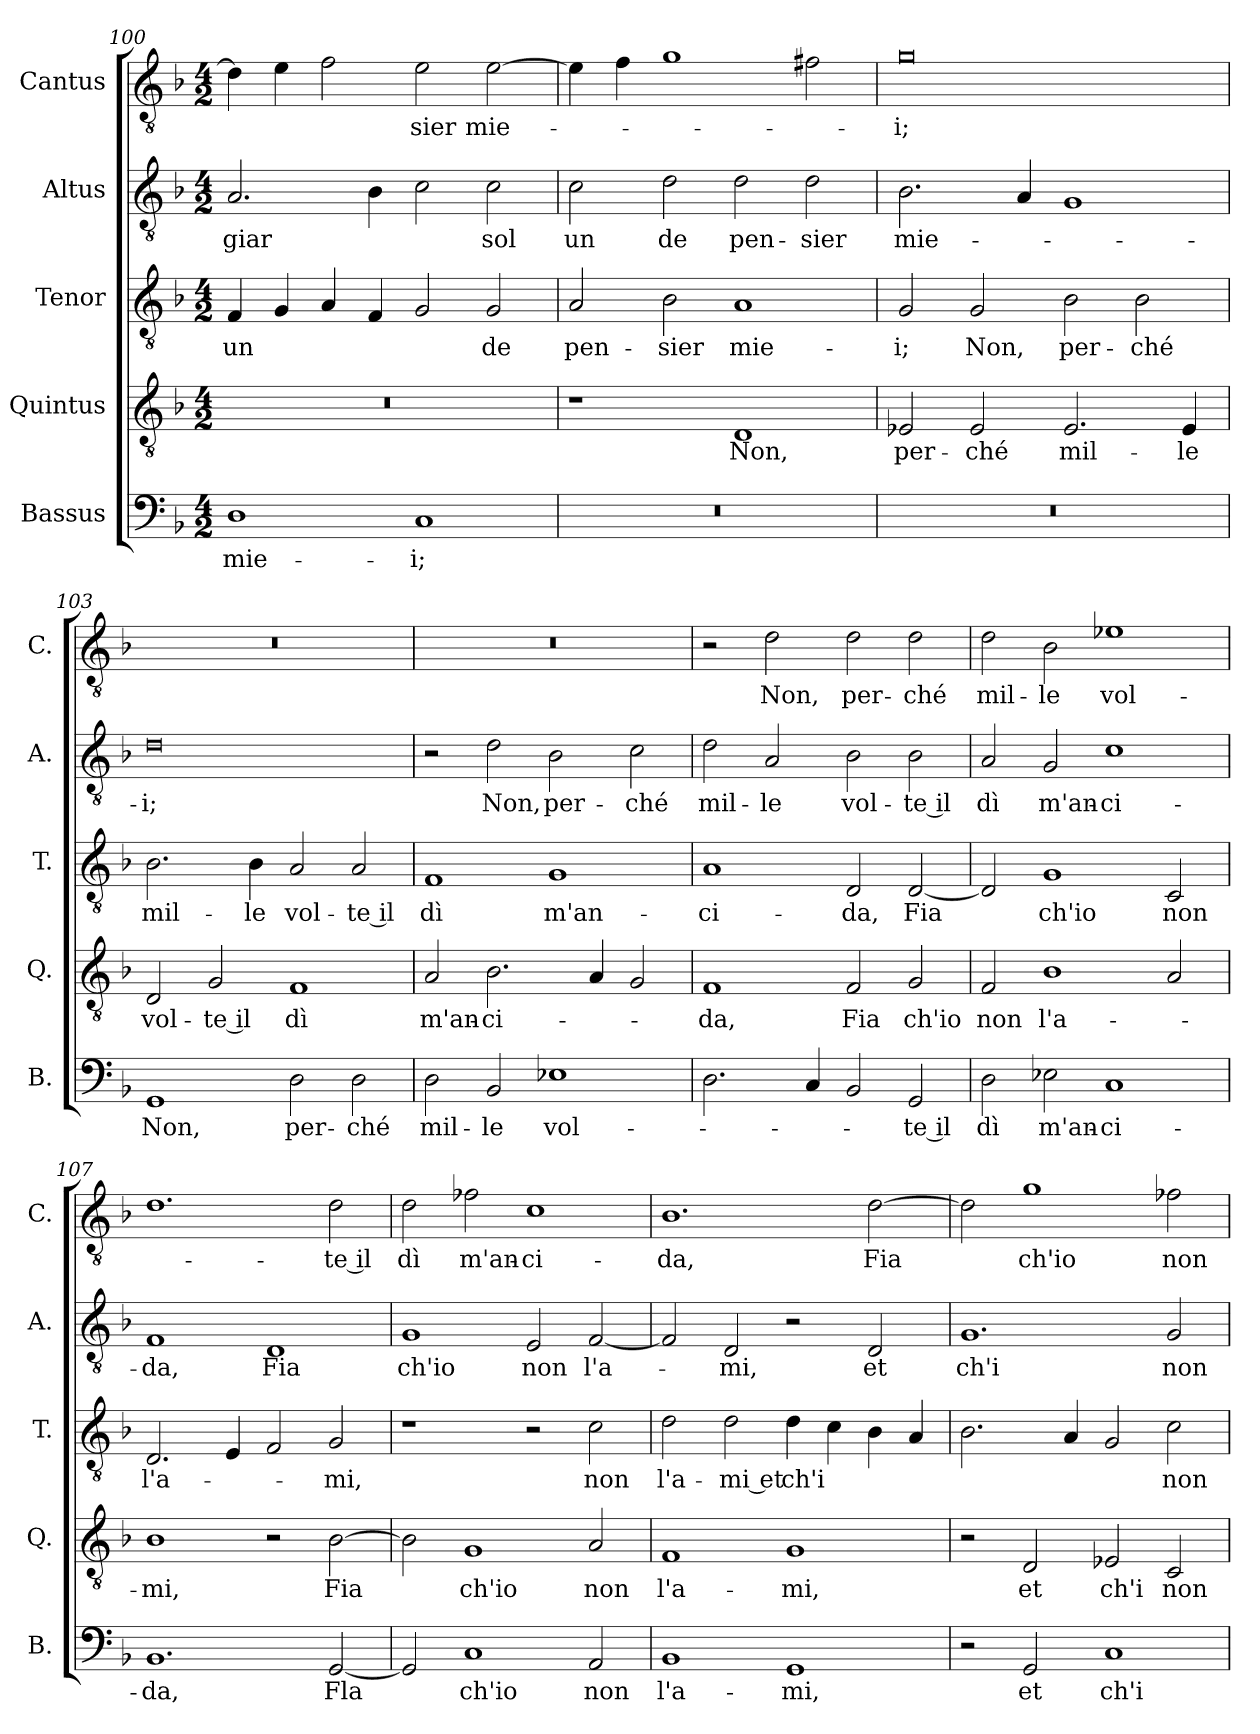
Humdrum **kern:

**kern	**text	**kern	**text	**kern	**text	**kern	**text	**kern	**text
*part5	*part5	*part4	*part4	*part3	*part3	*part2	*part2	*part1	*part1
*staff5	*staff5	*staff4	*staff4	*staff3	*staff3	*staff2	*staff2	*staff1	*staff1
*I"Bassus	*	*I"Quintus	*	*I"Tenor	*	*I"Altus	*	*I"Cantus	*
*I'B.	*	*I'Q.	*	*I'T.	*	*I'A.	*	*I'C.	*
*clefF4	*	*clefGv2	*	*clefGv2	*	*clefGv2	*	*clefGv2	*
*k[b-]	*	*k[b-]	*	*k[b-]	*	*k[b-]	*	*k[b-]	*
*M4/2	*	*M4/2	*	*M4/2	*	*M4/2	*	*M4/2	*
=100	=100	=100	=100	=100	=100	=100	=100	=100	=100
1D	mie-	0r	.	4F/	un	2.A/	-giar	4d\]	.
.	.	.	.	4G/	.	.	.	4e\	.
.	.	.	.	4A/	.	.	.	2f\	.
.	.	.	.	4F/	.	4B-\	.	.	.
1C	-i;	.	.	2G/	.	2c\	.	2e\	-sier
.	.	.	.	2G/	de	2c\	sol	[2e\	mie-
=101	=101	=101	=101	=101	=101	=101	=101	=101	=101
0r	.	1r	.	2A/	pen-	2c\	un	4e\]	.
.	.	.	.	.	.	.	.	4f\	.
.	.	.	.	2B-\	-sier	2d\	de	1g	.
.	.	1D	Non,	1A	mie-	2d\	pen-	.	.
.	.	.	.	.	.	2d\	-sier	2f#X\	.
=102	=102	=102	=102	=102	=102	=102	=102	=102	=102
0r	.	2E-X/	per-	2G/	-i;	2.B-\	mie-	0g	-i;
.	.	2E-/	-ché	2G/	Non,	.	.	.	.
.	.	.	.	.	.	4A/	.	.	.
.	.	2.E-/	mil-	2B-\	per-	1G	.	.	.
.	.	.	.	2B-\	-ché	.	.	.	.
.	.	4E-/	-le	.	.	.	.	.	.
=103	=103	=103	=103	=103	=103	=103	=103	=103	=103
1GG	Non,	2D/	vol-	2.B-\	mil-	0d	-i;	0r	.
.	.	2G/	-te il	.	.	.	.	.	.
.	.	.	.	4B-\	-le	.	.	.	.
2D\	per-	1F	dì	2A/	vol-	.	.	.	.
2D\	-ché	.	.	2A/	-te il	.	.	.	.
!!LO:PB:g=z
=104	=104	=104	=104	=104	=104	=104	=104	=104	=104
2D\	mil-	2A/	m'an-	1F	dì	2r	.	0r	.
2BB-/	-le	2.B-\	-ci-	.	.	2d\	Non,	.	.
1E-X	vol-	.	.	1G	m'an-	2B-\	per-	.	.
.	.	4A/	.	.	.	.	.	.	.
.	.	2G/	.	.	.	2c\	-ché	.	.
=105	=105	=105	=105	=105	=105	=105	=105	=105	=105
2.D\	.	1F	-da,	1A	-ci-	2d\	mil-	2r	.
.	.	.	.	.	.	2A/	-le	2d\	Non,
4C/	.	.	.	.	.	.	.	.	.
2BB-/	.	2F/	Fia	2D/	-da,	2B-\	vol-	2d\	per-
2GG/	-te il	2G/	ch'io	[2D/	Fia	2B-\	-te il	2d\	-ché
=106	=106	=106	=106	=106	=106	=106	=106	=106	=106
2D\	dì	2F/	non	2D/]	.	2A/	dì	2d\	mil-
2E-X\	m'an-	1B-	l'a-	1G	ch'io	2G/	m'an-	2B-\	-le
1C	-ci-	.	.	.	.	1c	-ci-	1e-X	vol-
.	.	2A/	.	2C/	non	.	.	.	.
=107	=107	=107	=107	=107	=107	=107	=107	=107	=107
1.BB-	-da,	1B-	-mi,	2.D/	l'a-	1F	-da,	1.d	.
.	.	.	.	4E/	.	.	.	.	.
.	.	2r	.	2F/	.	1D	Fia	.	.
[2GG/	Fla	[2B-\	Fia	2G/	-mi,	.	.	2d\	-te il
=108	=108	=108	=108	=108	=108	=108	=108	=108	=108
2GG/]	.	2B-\]	.	1r	.	1G	ch'io	2d\	dì
1C	ch'io	1G	ch'io	.	.	.	.	2f-X\	m'an-
.	.	.	.	2r	.	2E/	non	1c	-ci-
2AA/	non	2A/	non	2c\	non	[2F/	l'a-	.	.
=109	=109	=109	=109	=109	=109	=109	=109	=109	=109
1BB-	l'a-	1F	l'a-	2d\	l'a-	2F/]	.	1.B-	-da,
.	.	.	.	2d\	-mi et	2D/	-mi,	.	.
1GG	-mi,	1G	-mi,	4d\	ch'i	2r	.	.	.
.	.	.	.	4c\	.	.	.	.	.
.	.	.	.	4B-\	.	2D/	et	[2d\	Fia
.	.	.	.	4A/	.	.	.	.	.
=110	=110	=110	=110	=110	=110	=110	=110	=110	=110
2r	.	2r	.	2.B-\	.	1.G	ch'i	2d\]	.
2GG/	et	2D/	et	.	.	.	.	1g	ch'io
.	.	.	.	4A/	.	.	.	.	.
1C	ch'i	2E-X/	ch'i	2G/	.	.	.	.	.
.	.	2C/	non	2c\	non	2G/	non	2f-X\	non
=	=	=	=	=	=	=	=	=	=
*-	*-	*-	*-	*-	*-	*-	*-	*-	*-
